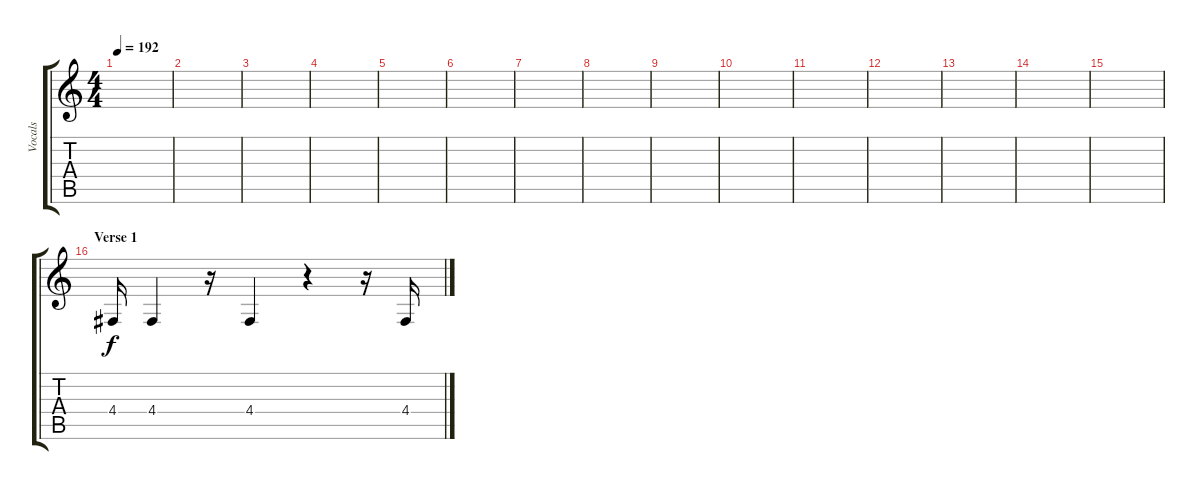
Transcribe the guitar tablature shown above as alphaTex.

\track ("Vocals" "Vocals") {instrument lead2sawtooth}
\staff {score tabs}
\tuning (E4 B3 G3 D3 A2 E2) {hide}
\ts (4 4)
\tempo 192
\clef g2
\ks c
|
|
|
|
|
|
|
|
|
|
|
|
|
|
|
\section ("" "Verse 1")
4.4.16 4.4.4 r.16 4.4.4 r.4 r.16 4.4.16
